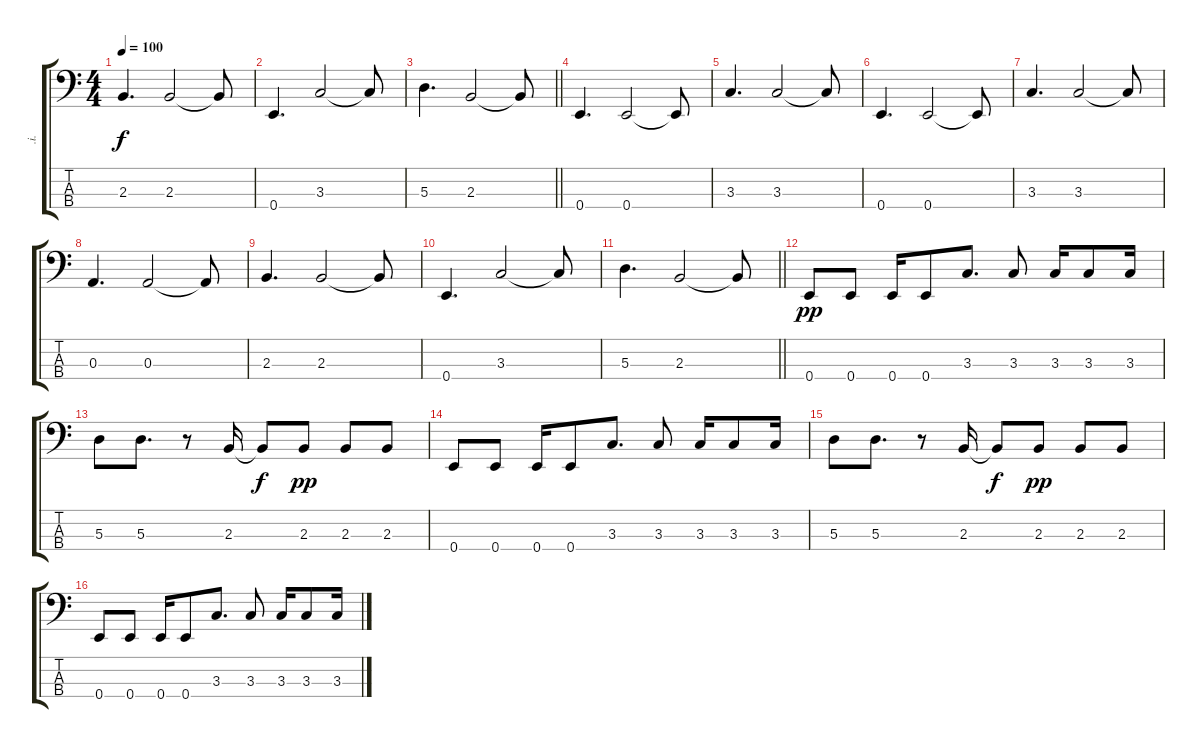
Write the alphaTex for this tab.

\track (".i." ".i.") {instrument electricbassfinger}
\staff {score tabs}
\tuning (G2 D2 A1 E1) {hide}
\ts (4 4)
\tempo 100
\clef f4
\ks c
2.3.4{d dy f} 2.3.2 2.3{t}.8 |
0.4.4{d} 3.3.2 3.3{t}.8 |
\barLineRight lightlight
5.3.4{d} 2.3.2 2.3{t}.8 |
0.4.4{d} 0.4.2 0.4{t}.8 |
3.3.4{d} 3.3.2 3.3{t}.8 |
0.4.4{d} 0.4.2 0.4{t}.8 |
3.3.4{d} 3.3.2 3.3{t}.8 |
0.3.4{d} 0.3.2 0.3{t}.8 |
2.3.4{d} 2.3.2 2.3{t}.8 |
0.4.4{d} 3.3.2 3.3{t}.8 |
\barLineRight lightlight
5.3.4{d} 2.3.2 2.3{t}.8 |
0.4.8{dy pp} 0.4.8 0.4.16 0.4.8 3.3.8{d} 3.3.8 3.3.16 3.3.8 3.3.16 |
5.3.8 5.3.8{d} r.8 2.3.16 2.3{t}.8{dy f} 2.3.8{dy pp} 2.3.8 2.3.8 |
0.4.8 0.4.8 0.4.16 0.4.8 3.3.8{d} 3.3.8 3.3.16 3.3.8 3.3.16 |
5.3.8 5.3.8{d} r.8 2.3.16 2.3{t}.8{dy f} 2.3.8{dy pp} 2.3.8 2.3.8 |
0.4.8 0.4.8 0.4.16 0.4.8 3.3.8{d} 3.3.8 3.3.16 3.3.8 3.3.16
